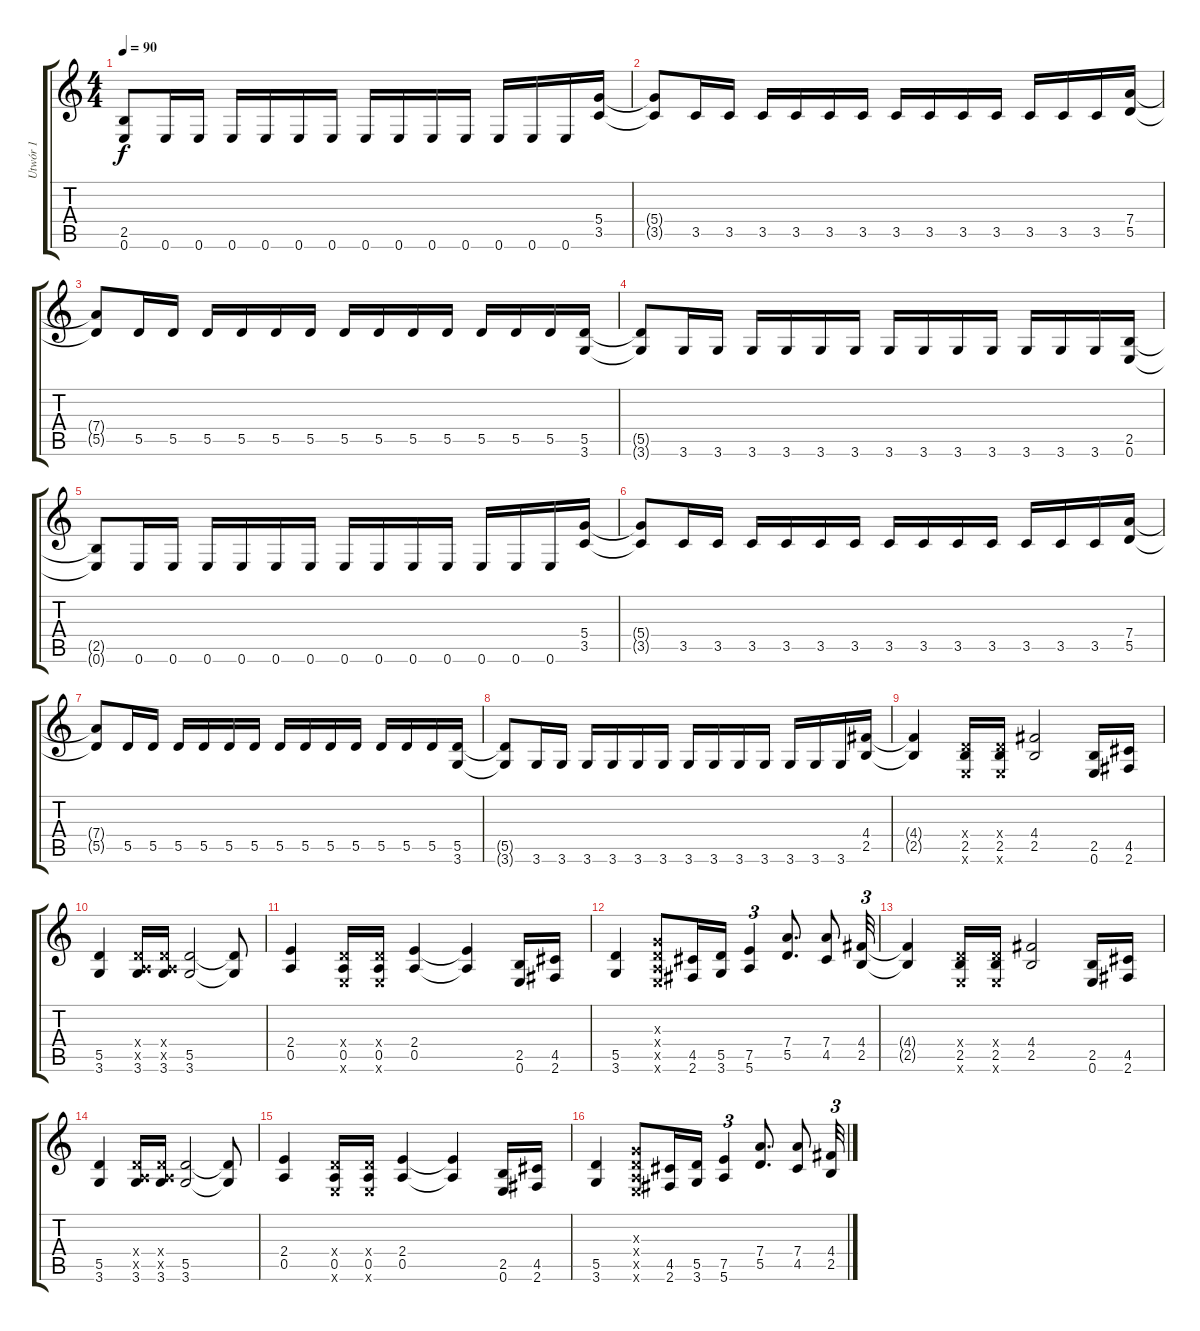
\track ("Utwór 1" "Utwór 1") {instrument distortionguitar}
\staff {score tabs}
\tuning (E4 B3 G3 D3 A2 E2) {hide}
\ts (4 4)
\tempo 90
\clef g2
\ks c
(2.5{t} 0.6{t}).8{dy f} 0.6.16 0.6.16 0.6.16 0.6.16 0.6.16 0.6.16 0.6.16 0.6.16 0.6.16 0.6.16 0.6.16 0.6.16 0.6.16 (5.4 3.5).16 |
(5.4{t} 3.5{t}).8 3.5.16 3.5.16 3.5.16 3.5.16 3.5.16 3.5.16 3.5.16 3.5.16 3.5.16 3.5.16 3.5.16 3.5.16 3.5.16 (7.4 5.5).16 |
(7.4{t} 5.5{t}).8 5.5.16 5.5.16 5.5.16 5.5.16 5.5.16 5.5.16 5.5.16 5.5.16 5.5.16 5.5.16 5.5.16 5.5.16 5.5.16 (5.5 3.6).16 |
(5.5{t} 3.6{t}).8 3.6.16 3.6.16 3.6.16 3.6.16 3.6.16 3.6.16 3.6.16 3.6.16 3.6.16 3.6.16 3.6.16 3.6.16 3.6.16 (2.5 0.6).16 |
(2.5{t} 0.6{t}).8 0.6.16 0.6.16 0.6.16 0.6.16 0.6.16 0.6.16 0.6.16 0.6.16 0.6.16 0.6.16 0.6.16 0.6.16 0.6.16 (5.4 3.5).16 |
(5.4{t} 3.5{t}).8 3.5.16 3.5.16 3.5.16 3.5.16 3.5.16 3.5.16 3.5.16 3.5.16 3.5.16 3.5.16 3.5.16 3.5.16 3.5.16 (7.4 5.5).16 |
(7.4{t} 5.5{t}).8 5.5.16 5.5.16 5.5.16 5.5.16 5.5.16 5.5.16 5.5.16 5.5.16 5.5.16 5.5.16 5.5.16 5.5.16 5.5.16 (5.5 3.6).16 |
(5.5{t} 3.6{t}).8 3.6.16 3.6.16 3.6.16 3.6.16 3.6.16 3.6.16 3.6.16 3.6.16 3.6.16 3.6.16 3.6.16 3.6.16 3.6.16 (4.4 2.5).16 |
(4.4{t} 2.5{t}).4 (0.4{x} 2.5 0.6{x}).16 (0.4{x} 2.5 0.6{x}).16 (4.4 2.5).2 (2.5 0.6).16 (4.5 2.6).16 |
(5.5 3.6).4 (0.4{x} 0.5{x} 3.6).16 (0.4{x} 0.5{x} 3.6).16 (5.5 3.6).2 (5.5{t} 3.6{t}).8 |
(2.4 0.5).4 (0.4{x} 0.5 0.6{x}).16 (0.4{x} 0.5 0.6{x}).16 (2.4 0.5).4 (2.4{t} 0.5{t}).4 (2.5 0.6).16 (4.5 2.6).16 |
(5.5 3.6).4 (0.3{x} 0.4{x} 0.5{x} 0.6{x}).8 (4.5 2.6).16 (5.5 3.6).16 (7.5 5.6).4{tu (3 2)} (7.4 5.5).8{d} (7.4 4.5).8 (4.4 2.5).32{tu (3 2)} |
(4.4{t} 2.5{t}).4 (0.4{x} 2.5 0.6{x}).16 (0.4{x} 2.5 0.6{x}).16 (4.4 2.5).2 (2.5 0.6).16 (4.5 2.6).16 |
(5.5 3.6).4 (0.4{x} 0.5{x} 3.6).16 (0.4{x} 0.5{x} 3.6).16 (5.5 3.6).2 (5.5{t} 3.6{t}).8 |
(2.4 0.5).4 (0.4{x} 0.5 0.6{x}).16 (0.4{x} 0.5 0.6{x}).16 (2.4 0.5).4 (2.4{t} 0.5{t}).4 (2.5 0.6).16 (4.5 2.6).16 |
(5.5 3.6).4 (0.3{x} 0.4{x} 0.5{x} 0.6{x}).8 (4.5 2.6).16 (5.5 3.6).16 (7.5 5.6).4{tu (3 2)} (7.4 5.5).8{d} (7.4 4.5).8 (4.4 2.5).32{tu (3 2)}
